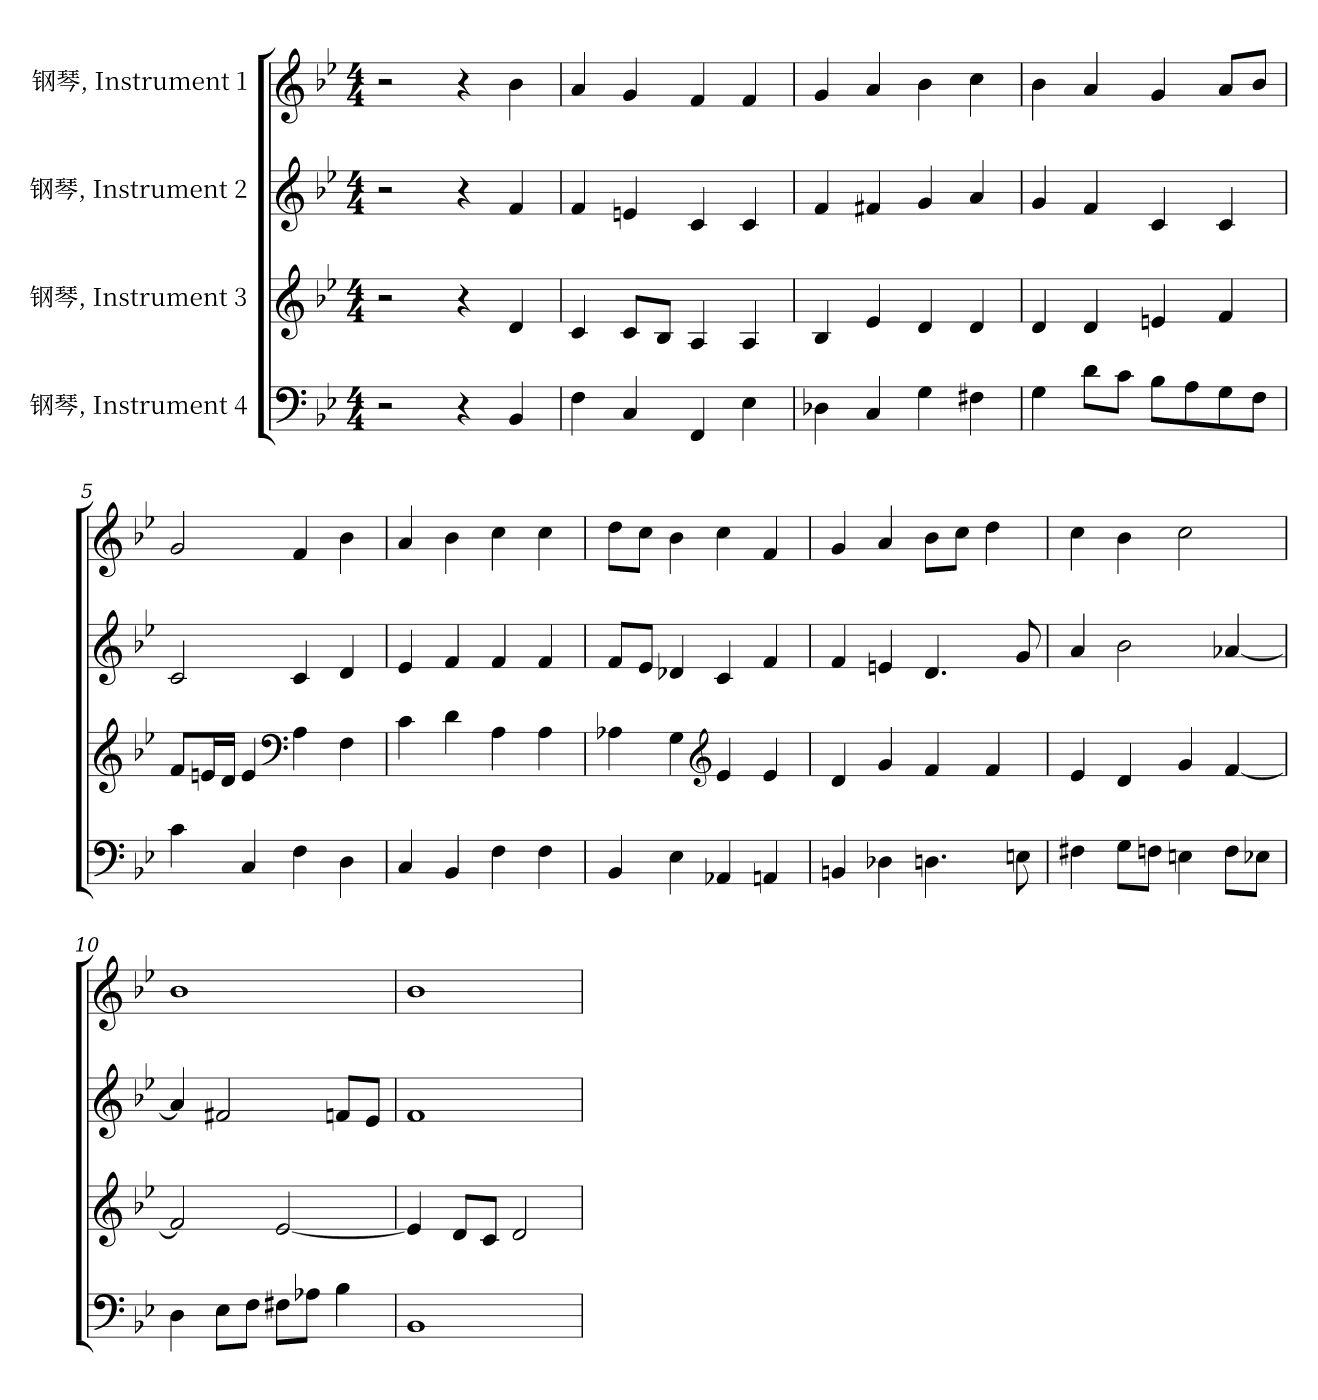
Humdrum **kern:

**kern	**kern	**kern	**kern
*part4	*part3	*part2	*part1
*staff4	*staff3	*staff2	*staff1
*I"钢琴, Instrument 4	*I"钢琴, Instrument 3	*I"钢琴, Instrument 2	*I"钢琴, Instrument 1
*clefF4	*clefG2	*clefG2	*clefG2
*k[b-e-]	*k[b-e-]	*k[b-e-]	*k[b-e-]
*M4/4	*M4/4	*M4/4	*M4/4
*MM96	*MM96	*MM96	*MM96
=1	=1	=1	=1
2r	2r	2r	2r
4r	4r	4r	4r
4BB-/	4d/	4f/	4b-\
=2	=2	=2	=2
4F\	4c/	4f/	4a/
4C/	8c/L	4en/	4g/
.	8B-/J	.	.
4FF/	4A/	4c/	4f/
4E-\	4A/	4c/	4f/
=3	=3	=3	=3
4D-X\	4B-/	4f/	4g/
4C/	4e-/	4f#X/	4a/
4G\	4d/	4g/	4b-\
4F#X\	4d/	4a/	4cc\
=4	=4	=4	=4
4G\	4d/	4g/	4b-\
8d\L	4d/	4f/	4a/
8c\J	.	.	.
8B-\L	4en/	4c/	4g/
8A\	.	.	.
8G\	4f/	4c/	8a/L
8F\J	.	.	8b-/J
=5	=5	=5	=5
4c\	8f/L	2c/	2g/
.	16en/L	.	.
.	16d/JJ	.	.
4C/	4e/	.	.
*	*clefF4	*	*
4F\	4A\	4c/	4f/
4D\	4F\	4d/	4b-\
!!LO:LB:g=z
=6	=6	=6	=6
4C/	4c\	4e-/	4a/
4BB-/	4d\	4f/	4b-\
4F\	4A\	4f/	4cc\
4F\	4A\	4f/	4cc\
=7	=7	=7	=7
4BB-/	4A-X\	8f/L	8dd\L
.	.	8e-/J	8cc\J
4E-\	4G\	4d-X/	4b-\
*	*clefG2	*	*
4AA-X/	4e-/	4c/	4cc\
4AAn/	4e-/	4f/	4f/
=8	=8	=8	=8
4BBn/	4d/	4f/	4g/
4D-X\	4g/	4en/	4a/
4.Dn\	4f/	4.d/	8b-\L
.	.	.	8cc\J
.	4f/	.	4dd\
8En\	.	8g/	.
=9	=9	=9	=9
4F#X\	4e-/	4a/	4cc\
8G\L	4d/	2b-\	4b-\
8Fn\J	.	.	.
4En\	4g/	.	2cc\
8F\L	[4f/	[4a-X/	.
8E-X\J	.	.	.
=10	=10	=10	=10
4D\	2f/]	4a-/]	1b-
8E-\L	.	2f#X/	.
8F\J	.	.	.
8F#X\L	[2e-/	.	.
8A-X\J	.	.	.
4B-\	.	8fn/L	.
.	.	8e-/J	.
!!LO:LB:g=z
=11	=11	=11	=11
1BB-	4e-/]	1f	1b-
.	8d/L	.	.
.	8c/J	.	.
.	2d/	.	.
=	=	=	=
*-	*-	*-	*-
